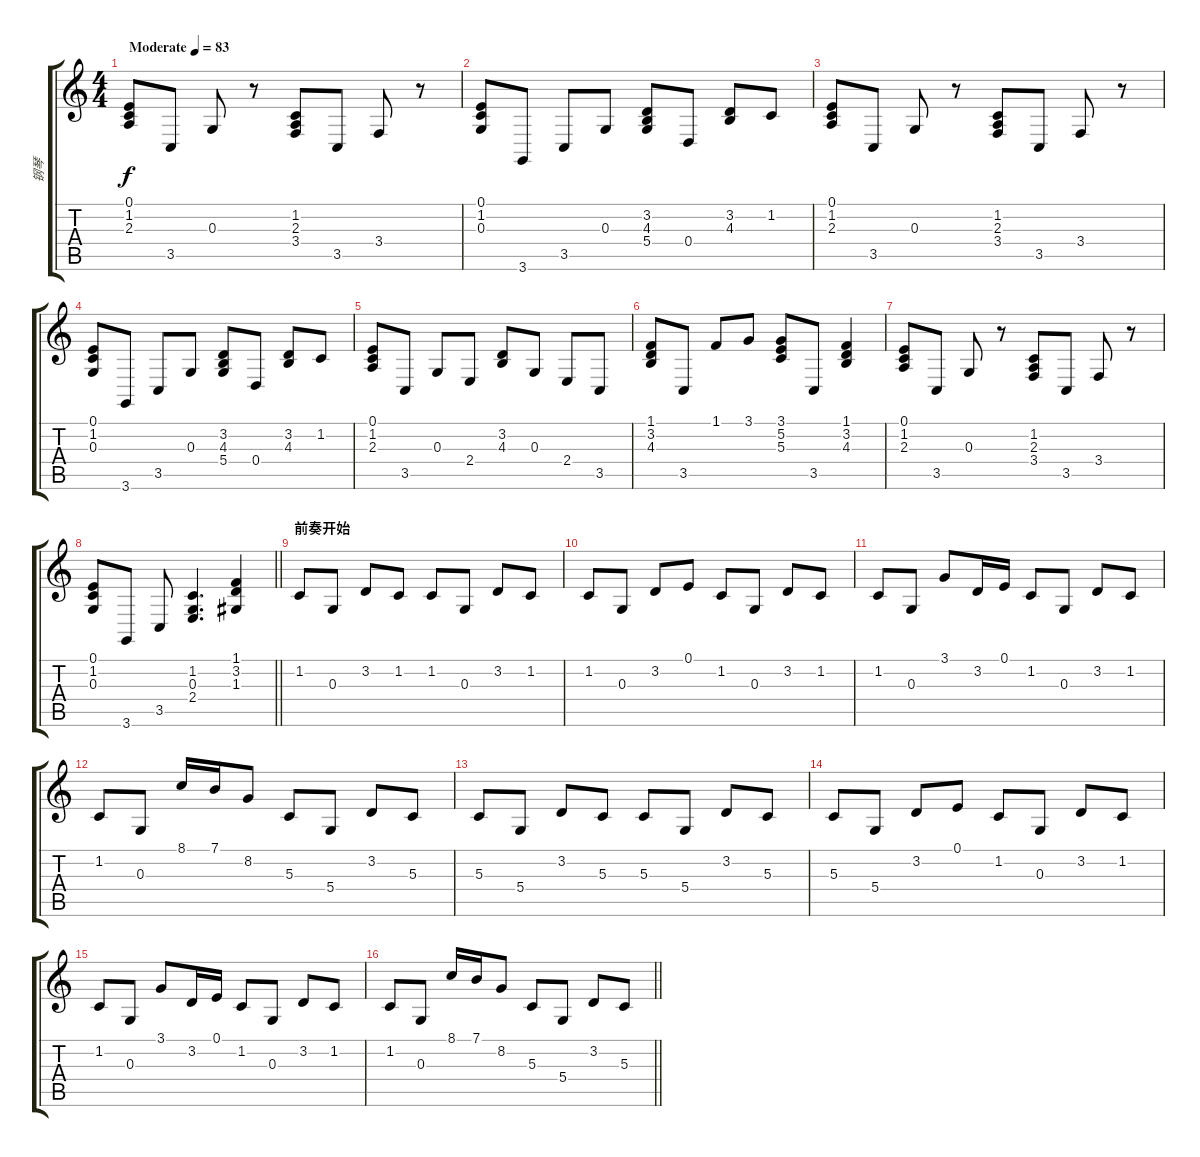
\track ("钢琴" "钢琴") {instrument brightacousticpiano}
\staff {score tabs}
\tuning (E4 B3 G3 D3 A2 E2) {hide}
\ts (4 4)
\tempo (83 "Moderate")
\clef g2
\ks c
(0.1 1.2 2.3).8{dy f instrument brightacousticpiano} 3.5.8 0.3.8 r.8 (1.2 2.3 3.4).8 3.5.8 3.4.8 r.8 |
(0.1 1.2 0.3).8 3.6.8 3.5.8 0.3.8 (3.2 4.3 5.4).8 0.4.8 (3.2 4.3).8 1.2.8 |
(0.1 1.2 2.3).8 3.5.8 0.3.8 r.8 (1.2 2.3 3.4).8 3.5.8 3.4.8 r.8 |
(0.1 1.2 0.3).8 3.6.8 3.5.8 0.3.8 (3.2 4.3 5.4).8 0.4.8 (3.2 4.3).8 1.2.8 |
(0.1 1.2 2.3).8 3.5.8 0.3.8 2.4.8 (3.2 4.3).8 0.3.8 2.4.8 3.5.8 |
(1.1 3.2 4.3).8 3.5.8 1.1.8 3.1.8 (3.1 5.2 5.3).8 3.5.8 (1.1 3.2 4.3).4 |
(0.1 1.2 2.3).8 3.5.8 0.3.8 r.8 (1.2 2.3 3.4).8 3.5.8 3.4.8 r.8 |
\barLineRight lightlight
(0.1 1.2 0.3).8 3.6.8 3.5.8 (1.2 0.3 2.4).4{d} (1.1 3.2 1.3).4 |
\section ("" "前奏开始")
1.2.8 0.3.8 3.2.8 1.2.8 1.2.8 0.3.8 3.2.8 1.2.8 |
1.2.8 0.3.8 3.2.8 0.1.8 1.2.8 0.3.8 3.2.8 1.2.8 |
1.2.8 0.3.8 3.1.8 3.2.16 0.1.16 1.2.8 0.3.8 3.2.8 1.2.8 |
1.2.8 0.3.8 8.1.16 7.1.16 8.2.8 5.3.8 5.4.8 3.2.8 5.3.8 |
5.3.8 5.4.8 3.2.8 5.3.8 5.3.8 5.4.8 3.2.8 5.3.8 |
5.3.8 5.4.8 3.2.8 0.1.8 1.2.8 0.3.8 3.2.8 1.2.8 |
1.2.8 0.3.8 3.1.8 3.2.16 0.1.16 1.2.8 0.3.8 3.2.8 1.2.8 |
\barLineRight lightlight
1.2.8 0.3.8 8.1.16 7.1.16 8.2.8 5.3.8 5.4.8 3.2.8 5.3.8
